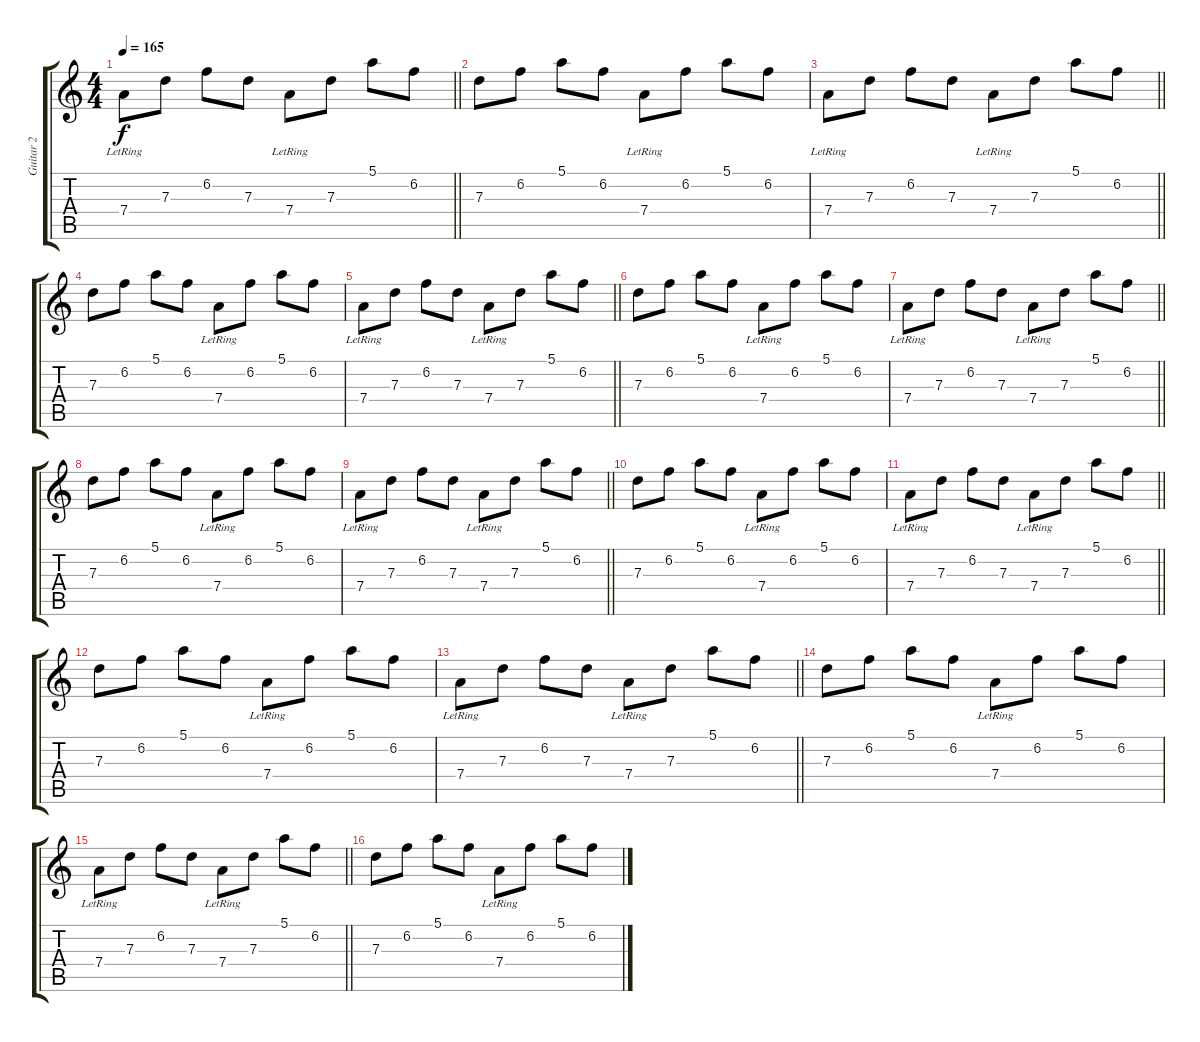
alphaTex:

\track ("Guitar 2" "Guitar 2") {instrument distortionguitar}
\staff {score tabs}
\tuning (E4 B3 G3 D3 A2 E2) {hide}
\ts (4 4)
\tempo 165
\clef g2
\barLineRight lightlight
\ks c
7.4{lr}.8{dy f} 7.3.8 6.2.8 7.3.8 7.4{lr}.8 7.3.8 5.1.8 6.2.8 |
7.3.8 6.2.8 5.1.8 6.2.8 7.4{lr}.8 6.2.8 5.1.8 6.2.8 |
\barLineRight lightlight
7.4{lr}.8 7.3.8 6.2.8 7.3.8 7.4{lr}.8 7.3.8 5.1.8 6.2.8 |
7.3.8 6.2.8 5.1.8 6.2.8 7.4{lr}.8 6.2.8 5.1.8 6.2.8 |
\barLineRight lightlight
7.4{lr}.8 7.3.8 6.2.8 7.3.8 7.4{lr}.8 7.3.8 5.1.8 6.2.8 |
7.3.8 6.2.8 5.1.8 6.2.8 7.4{lr}.8 6.2.8 5.1.8 6.2.8 |
\barLineRight lightlight
7.4{lr}.8 7.3.8 6.2.8 7.3.8 7.4{lr}.8 7.3.8 5.1.8 6.2.8 |
7.3.8 6.2.8 5.1.8 6.2.8 7.4{lr}.8 6.2.8 5.1.8 6.2.8 |
\barLineRight lightlight
7.4{lr}.8 7.3.8 6.2.8 7.3.8 7.4{lr}.8 7.3.8 5.1.8 6.2.8 |
7.3.8 6.2.8 5.1.8 6.2.8 7.4{lr}.8 6.2.8 5.1.8 6.2.8 |
\barLineRight lightlight
7.4{lr}.8 7.3.8 6.2.8 7.3.8 7.4{lr}.8 7.3.8 5.1.8 6.2.8 |
7.3.8 6.2.8 5.1.8 6.2.8 7.4{lr}.8 6.2.8 5.1.8 6.2.8 |
\barLineRight lightlight
7.4{lr}.8 7.3.8 6.2.8 7.3.8 7.4{lr}.8 7.3.8 5.1.8 6.2.8 |
7.3.8 6.2.8 5.1.8 6.2.8 7.4{lr}.8 6.2.8 5.1.8 6.2.8 |
\barLineRight lightlight
7.4{lr}.8 7.3.8 6.2.8 7.3.8 7.4{lr}.8 7.3.8 5.1.8 6.2.8 |
7.3.8 6.2.8 5.1.8 6.2.8 7.4{lr}.8 6.2.8 5.1.8 6.2.8
